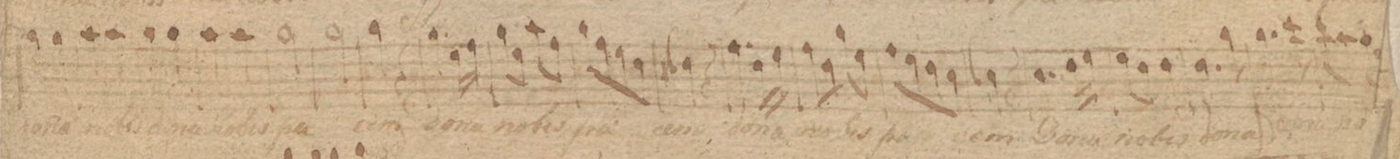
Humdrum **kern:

**kern	**text
*I"Alto	*
*clefC3	*
*k[f#c#]	*
*M2/4	*
4a\	do-
4a\	-na
=163	=163
4b\	no-
4b\	-bis
=164	=164
4a\	do-
4a\	-na
=165	=165
4b\	no-
4b\	-bis
=166	=166
2a\	pa-
=167	=167
2a\	.
=168	=168
4a\	-cem
4r	.
=169	=169
4.a\	do-
16f#\LL	-na
16g\JJ	.
=170	=170
8a\L	no-
8f#\J	.
8b\L	-bis
8g\J	.
=171	=171
8a\L	pa-
8g\	.
8f#\	.
8e\J	.
=172	=172
8qqd#X/	.
4e\	-cem
4r	.
=173	=173
4.g\	do-
16e\LL	-na
16f#\JJ	.
=174	=174
8g\L	no-
8e\J	.
8a\L	-bis
8f#\J	.
=175	=175
8g\L	pa-
8f#\	.
8e\	.
8d\J	.
=176	=176
8qqc#/	.
4d\	-cem
4r	.
=177	=177
4.d\	Do-
16e\LL	-na
16f#\JJ	.
=178	=178
8f#\L	no-
8e\J	.
4e\	-bis
=179	=179
4.e\	do-
8a\	-na
=180	=180
8g\L	no-
8f#\J	.
4f#\	.
=181	=181
4.a\	do-
8dd\	-na
=182	=182
8cc#\L	no-
8b\J	.
8a\L	-bis
8g\J	.
=183	=183
*-	*-
